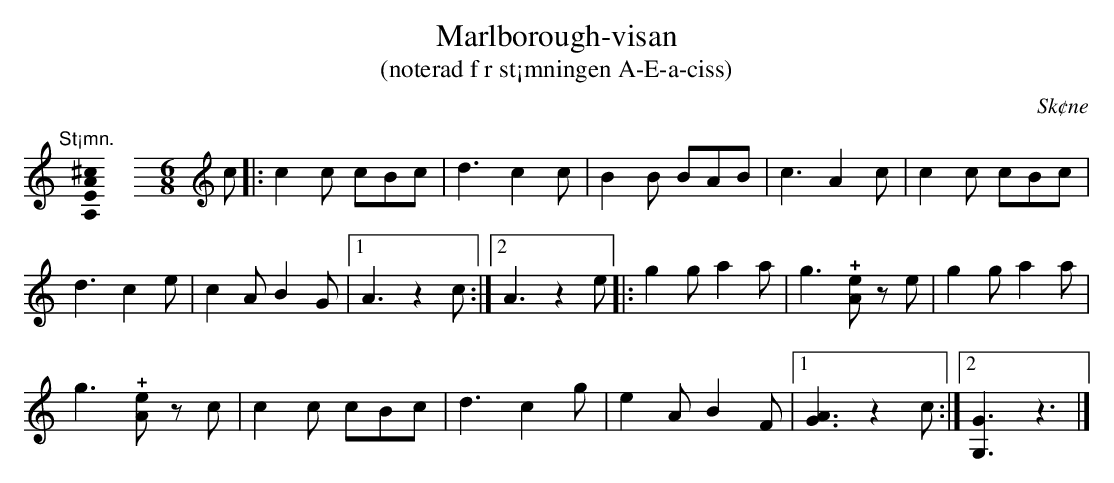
X:1
T:Marlborough-visan
T:(noterad f r st¡mningen A-E-a-ciss)
O:Sk¢ne
U:o=+open+
M:none
K:C
"@-20,30 St¡mn."[A,EA^c]0 \
[M:6/8]\
[K:C clef=treble]\
c |: c2 c cBc | d3 c2 c | B2 B BAB | c3 A2 c | c2 c cBc |
d3 c2 e | c2 A B2 G |1 A3 z2 c :|2 A3 z2 e |: g2 g a2 a | g3 !+![eA]z e | g2 g a2 a |
g3 !+![eA]z c | c2 c cBc | d3 c2 g | e2 A B2 F |1 [GA]3 z2 c :|2 [G,G]3 z3 |]
